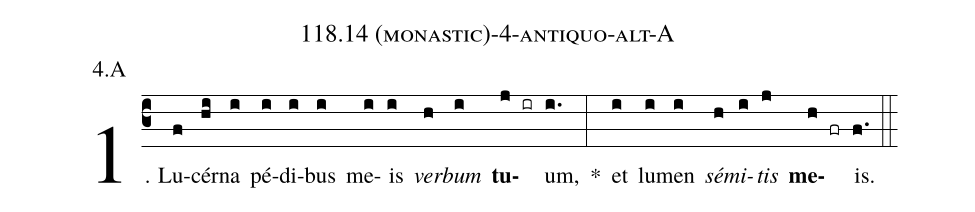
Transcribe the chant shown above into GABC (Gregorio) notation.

name: 118.14 (monastic)-4-antiquo-alt-A;
annotation: 4.A;
%%
(c3)1. Lu(f)cér(hi)na(i) pé(i)di(i)bus(i) me(i)is(i) <i>ver</i>(h)<i>bum</i>(i) <b>tu</b>(j ir)um,(i.) *(:) et(i) lu(i)men(i) <i>sé</i>(h)<i>mi</i>(i)<i>tis</i>(j) <b>me</b>(h fr)is.(f.) (::)
